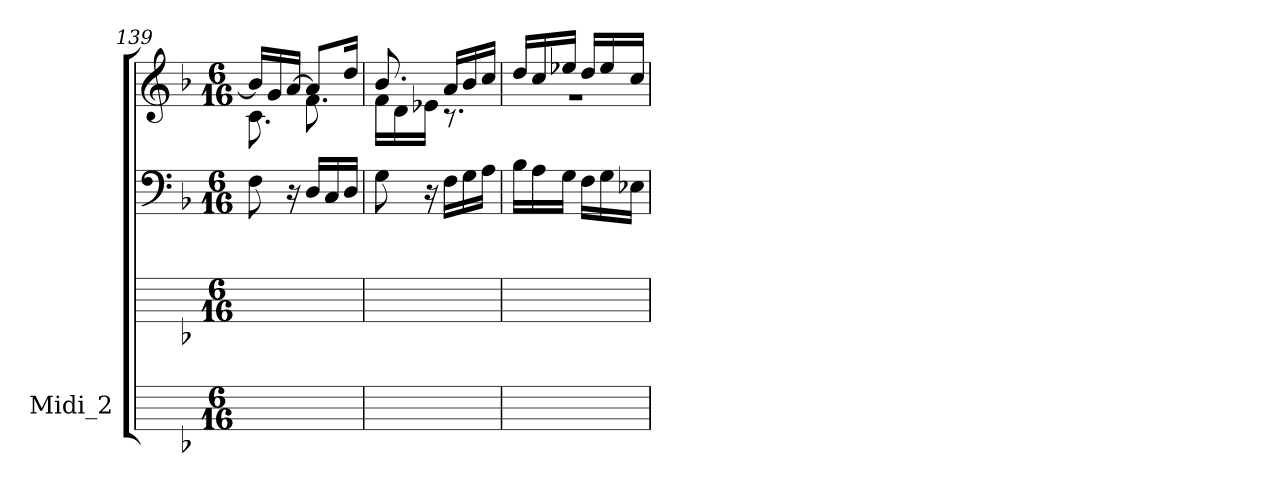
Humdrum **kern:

**kern	**kern	**kern	**kern
*part1	*part1	*part1	*part1
*staff4	*staff3	*staff2	*staff1
*I"Midi_2	*	*	*
*	*	*clefF4	*clefG2
*k[b-]	*k[b-]	*k[b-]	*k[b-]
*F:	*F:	*F:	*F:
*M6/16	*M6/16	*M6/16	*M6/16
=139	=139	=139	=139
*	*	*	*^
4.ryy	4.ryy	8F	16b-LL]	8.c\
.	.	.	16g	.
.	.	16r	[16aJJ	.
.	.	16DLL	8a/L]	8.f\
.	.	16C	.	.
.	.	16DJJ	16dd/J	.
=140	=140	=140	=140	=140
4.ryy	4.ryy	8G	8.b-/	16f\LL
.	.	.	.	16d\
.	.	16r	.	16e-X\JJ
.	.	16FLL	16aLL	8.r
.	.	16G	16b-	.
.	.	16AJJ	16ccJJ	.
=141	=141	=141	=141	=141
4.ryy	4.ryy	16B-LL	16ddLL	4.r
.	.	16A	16cc	.
.	.	16GJJ	16ee-XJJ	.
.	.	16FLL	16dd/LL	.
.	.	16G	16ee-/	.
.	.	16E-XJJ	16cc/JJ	.
*	*	*	*v	*v
=	=	=	=
*-	*-	*-	*-
